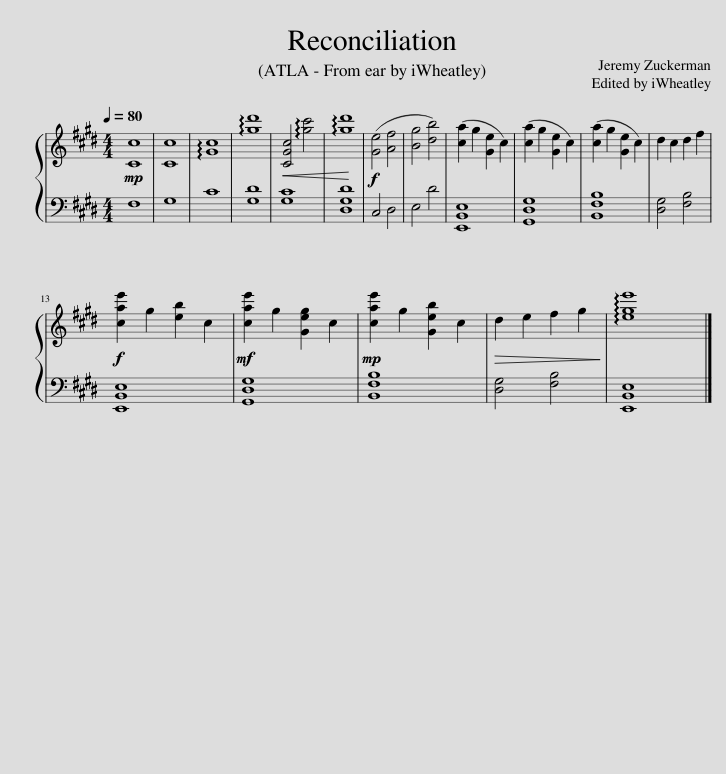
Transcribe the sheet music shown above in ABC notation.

X:1
%%score { 1 | 2 }
L:1/8
Q:1/4=80
M:4/4
I:linebreak $
K:E
V:1 treble
V:2 bass
V:1
!mp! [Cc]8 | [Cc]8 | !arpeggio![Gc]8 | !arpeggio![gd']8 |!<(! [CGc]4 !arpeggio![gc']4!<)! | %5
 !arpeggio![gd']8 |!f! ([Ge]4 [Af]4 | [Bg]4 [db]4) | ([ca]2 g2 [Ge]2 c2) | ([ca]2 g2 [Ge]2 c2) | %10
 ([ca]2 g2 [Ge]2 c2) | d2 c2 d2 f2 |$!f! [cae']2 g2 [eb]2 c2 |!mf! [cae']2 g2 [Geg]2 c2 |!mp! [cae']2 g2 [Geb]2 c2 | %15
!>(! d2 e2 f2 g2!>)! | !arpeggio![ege']8 |] %17
V:2
 F,8 | G,8 | C8 | [G,D]8 | [G,C]8 | %5
 [D,G,D]8 | C,4 D,4 | E,4 D4 | [E,,B,,E,]8 | [G,,D,G,]8 | %10
 [B,,F,B,]8 | [D,G,]4 [F,B,]4 |$ [E,,B,,E,]8 | [G,,D,G,]8 | [B,,F,B,]8 | %15
 [D,G,]4 [F,B,]4 | [E,,B,,E,]8 |] %17
